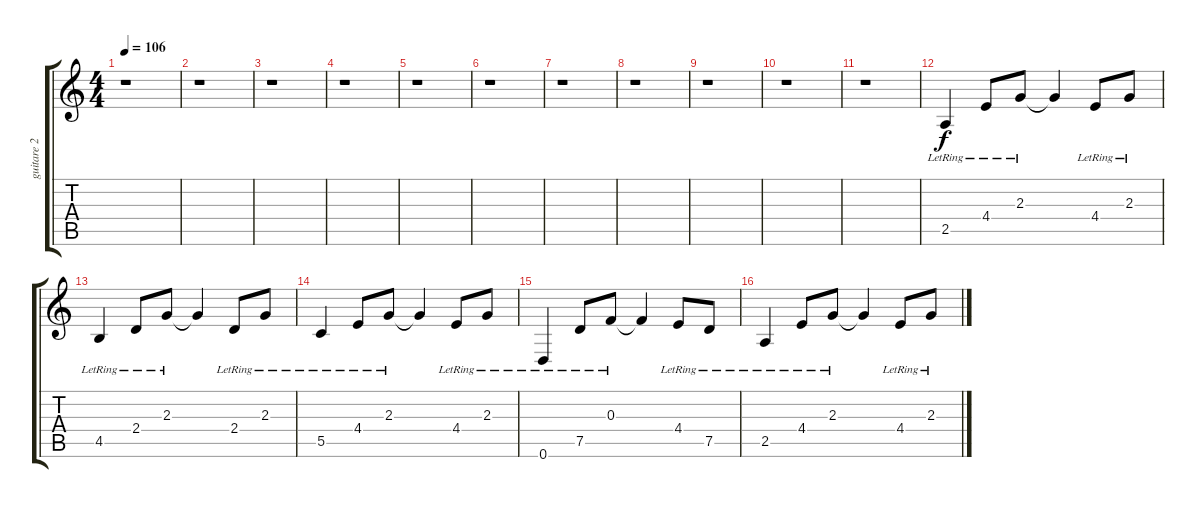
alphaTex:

\track ("guitare 2" "guitare 2") {instrument distortionguitar}
\staff {score tabs}
\tuning (D4 A3 F3 C3 G2 D2) {hide}
\ts (4 4)
\tempo 106
\clef g2
\ks c
r.1{dy f} |
r.1 |
r.1 |
r.1 |
r.1 |
r.1 |
r.1 |
r.1 |
r.1 |
r.1 |
r.1 |
2.5{lr}.4{volume 9 balance 8} 4.4{lr}.8 2.3{lr}.8 2.3{t}.4 4.4{lr}.8 2.3{lr}.8 |
4.5{lr}.4 2.4{lr}.8 2.3{lr}.8 2.3{t}.4 2.4{lr}.8 2.3{lr}.8 |
5.5{lr}.4 4.4{lr}.8 2.3{lr}.8 2.3{t}.4 4.4{lr}.8 2.3{lr}.8 |
0.6{lr}.4 7.5{lr}.8 0.3{lr}.8 0.3{t}.4 4.4{lr}.8 7.5{lr}.8 |
2.5{lr}.4 4.4{lr}.8 2.3{lr}.8 2.3{t}.4 4.4{lr}.8 2.3{lr}.8
